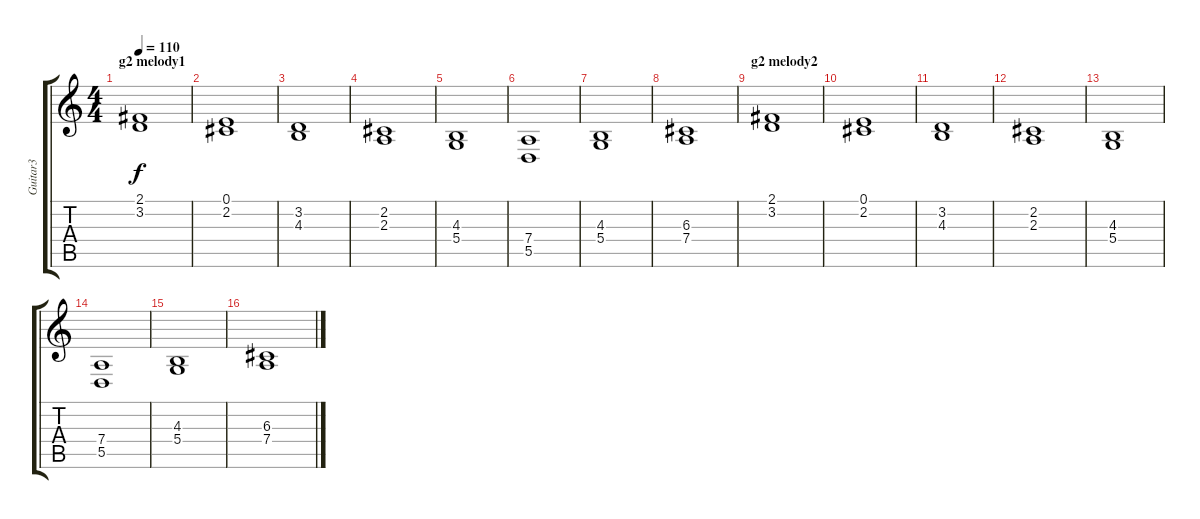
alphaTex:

\track ("Guitar3" "Guitar3") {instrument viola}
\staff {score tabs}
\tuning (E4 B3 G3 D3 A2 E2) {hide}
\ts (4 4)
\section ("" "g2 melody1")
\tempo 110
\clef g2
\ks c
(2.1 3.2).1{dy f volume 11} |
(0.1 2.2).1 |
(3.2 4.3).1 |
(2.2 2.3).1 |
(4.3 5.4).1 |
(7.4 5.5).1 |
(4.3 5.4).1 |
(6.3 7.4).1 |
\section ("" "g2 melody2")
(2.1 3.2).1 |
(0.1 2.2).1 |
(3.2 4.3).1 |
(2.2 2.3).1 |
(4.3 5.4).1 |
(7.4 5.5).1 |
(4.3 5.4).1 |
(6.3 7.4).1
